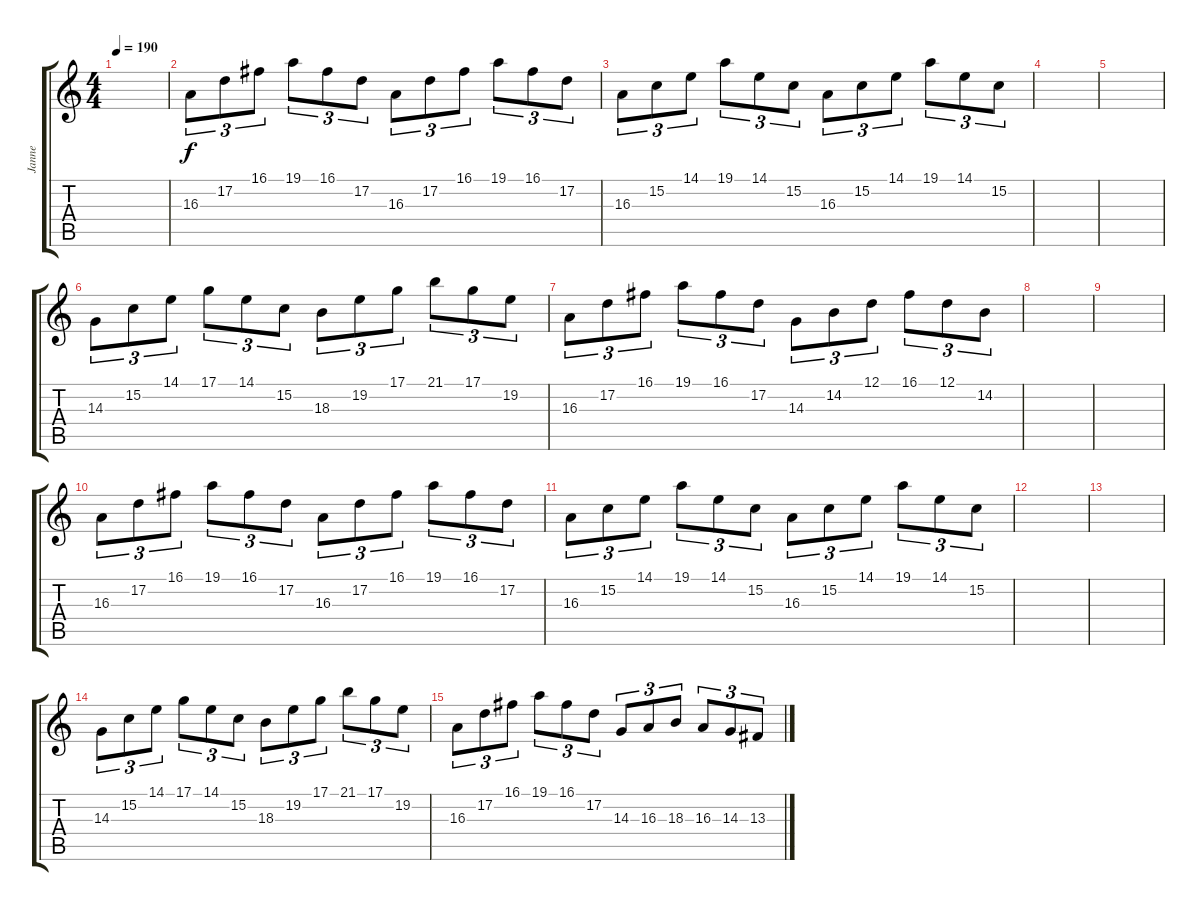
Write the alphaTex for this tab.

\track ("Janne" "Janne") {instrument pad1newage}
\staff {score tabs}
\tuning (D4 A3 F3 C3 G2 D2) {hide}
\ts (4 4)
\tempo 190
\clef g2
\ks c
|
16.3.8{tu (3 2)} 17.2.8{tu (3 2)} 16.1.8{tu (3 2)} 19.1.8{tu (3 2)} 16.1.8{tu (3 2)} 17.2.8{tu (3 2)} 16.3.8{tu (3 2)} 17.2.8{tu (3 2)} 16.1.8{tu (3 2)} 19.1.8{tu (3 2)} 16.1.8{tu (3 2)} 17.2.8{tu (3 2)} |
16.3.8{tu (3 2)} 15.2.8{tu (3 2)} 14.1.8{tu (3 2)} 19.1.8{tu (3 2)} 14.1.8{tu (3 2)} 15.2.8{tu (3 2)} 16.3.8{tu (3 2)} 15.2.8{tu (3 2)} 14.1.8{tu (3 2)} 19.1.8{tu (3 2)} 14.1.8{tu (3 2)} 15.2.8{tu (3 2)} |
|
|
14.3.8{tu (3 2)} 15.2.8{tu (3 2)} 14.1.8{tu (3 2)} 17.1.8{tu (3 2)} 14.1.8{tu (3 2)} 15.2.8{tu (3 2)} 18.3.8{tu (3 2)} 19.2.8{tu (3 2)} 17.1.8{tu (3 2)} 21.1.8{tu (3 2)} 17.1.8{tu (3 2)} 19.2.8{tu (3 2)} |
16.3.8{tu (3 2)} 17.2.8{tu (3 2)} 16.1.8{tu (3 2)} 19.1.8{tu (3 2)} 16.1.8{tu (3 2)} 17.2.8{tu (3 2)} 14.3.8{tu (3 2)} 14.2.8{tu (3 2)} 12.1.8{tu (3 2)} 16.1.8{tu (3 2)} 12.1.8{tu (3 2)} 14.2.8{tu (3 2)} |
|
|
16.3.8{tu (3 2)} 17.2.8{tu (3 2)} 16.1.8{tu (3 2)} 19.1.8{tu (3 2)} 16.1.8{tu (3 2)} 17.2.8{tu (3 2)} 16.3.8{tu (3 2)} 17.2.8{tu (3 2)} 16.1.8{tu (3 2)} 19.1.8{tu (3 2)} 16.1.8{tu (3 2)} 17.2.8{tu (3 2)} |
16.3.8{tu (3 2)} 15.2.8{tu (3 2)} 14.1.8{tu (3 2)} 19.1.8{tu (3 2)} 14.1.8{tu (3 2)} 15.2.8{tu (3 2)} 16.3.8{tu (3 2)} 15.2.8{tu (3 2)} 14.1.8{tu (3 2)} 19.1.8{tu (3 2)} 14.1.8{tu (3 2)} 15.2.8{tu (3 2)} |
|
|
14.3.8{tu (3 2)} 15.2.8{tu (3 2)} 14.1.8{tu (3 2)} 17.1.8{tu (3 2)} 14.1.8{tu (3 2)} 15.2.8{tu (3 2)} 18.3.8{tu (3 2)} 19.2.8{tu (3 2)} 17.1.8{tu (3 2)} 21.1.8{tu (3 2)} 17.1.8{tu (3 2)} 19.2.8{tu (3 2)} |
16.3.8{tu (3 2)} 17.2.8{tu (3 2)} 16.1.8{tu (3 2)} 19.1.8{tu (3 2)} 16.1.8{tu (3 2)} 17.2.8{tu (3 2)} 14.3.8{tu (3 2)} 16.3.8{tu (3 2)} 18.3.8{tu (3 2)} 16.3.8{tu (3 2)} 14.3.8{tu (3 2)} 13.3.8{tu (3 2)}
